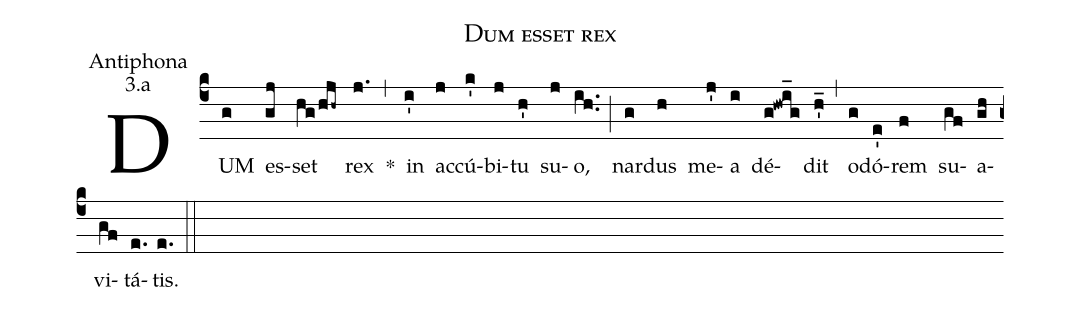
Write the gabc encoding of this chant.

name:Dum esset rex;
office-part:Antiphona;
mode:3.a;
%%
(c4) DUM(g) es(gj)set(hg/hjh~) rex(j.) *(,) in(i') ac(j)cú(k')bi(j)tu(h') su(j)o,(ih..) (;) nar(g)dus(h) me(j')a(i) dé(g!hwi_g)dit(h'_) (,) o(g)dó(e')rem(f) su(gf)a(gh)vi(gf)tá(e.)tis.(e.) (::)
